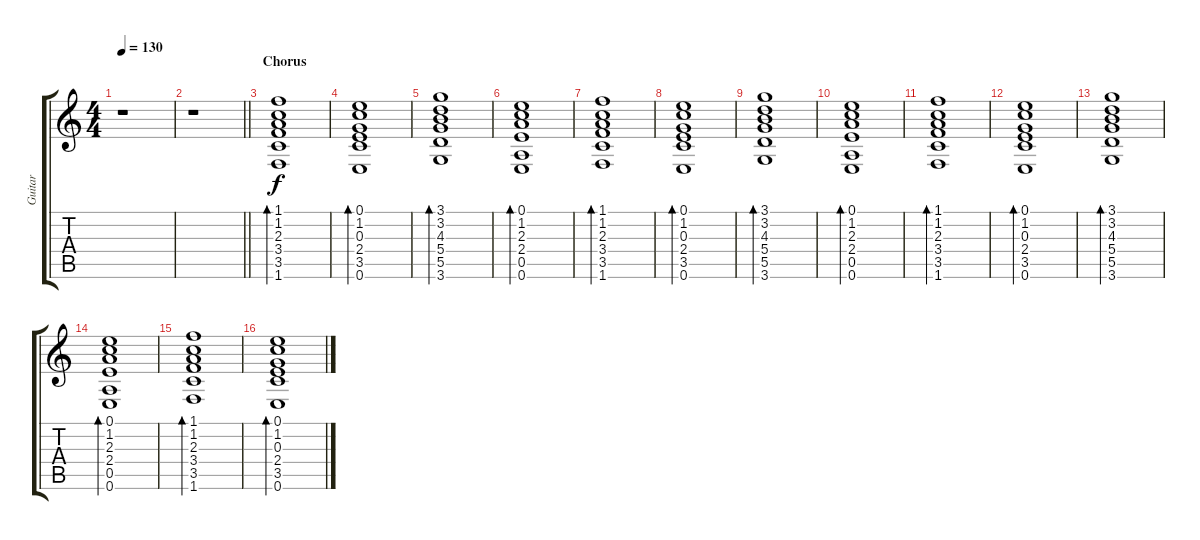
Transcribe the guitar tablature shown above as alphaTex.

\track ("Guitar" "Guitar") {instrument acousticguitarsteel}
\staff {score tabs}
\tuning (E4 B3 G3 D3 A2 E2) {hide}
\ts (4 4)
\tempo 130
\clef g2
\ks c
r.1{dy mp} |
\barLineRight lightlight
r.1 |
\section ("" "Chorus")
(1.1 1.2 2.3 3.4 3.5 1.6).1{bd 60 dy f volume 7} |
(0.1 1.2 0.3 2.4 3.5 0.6).1{bd 60} |
(3.1 3.2 4.3 5.4 5.5 3.6).1{bd 60} |
(0.1 1.2 2.3 2.4 0.5 0.6).1{bd 60} |
(1.1 1.2 2.3 3.4 3.5 1.6).1{bd 60} |
(0.1 1.2 0.3 2.4 3.5 0.6).1{bd 60} |
(3.1 3.2 4.3 5.4 5.5 3.6).1{bd 60} |
(0.1 1.2 2.3 2.4 0.5 0.6).1{bd 60} |
(1.1 1.2 2.3 3.4 3.5 1.6).1{bd 60} |
(0.1 1.2 0.3 2.4 3.5 0.6).1{bd 60} |
(3.1 3.2 4.3 5.4 5.5 3.6).1{bd 60} |
(0.1 1.2 2.3 2.4 0.5 0.6).1{bd 60} |
(1.1 1.2 2.3 3.4 3.5 1.6).1{bd 60} |
(0.1 1.2 0.3 2.4 3.5 0.6).1{bd 60}
